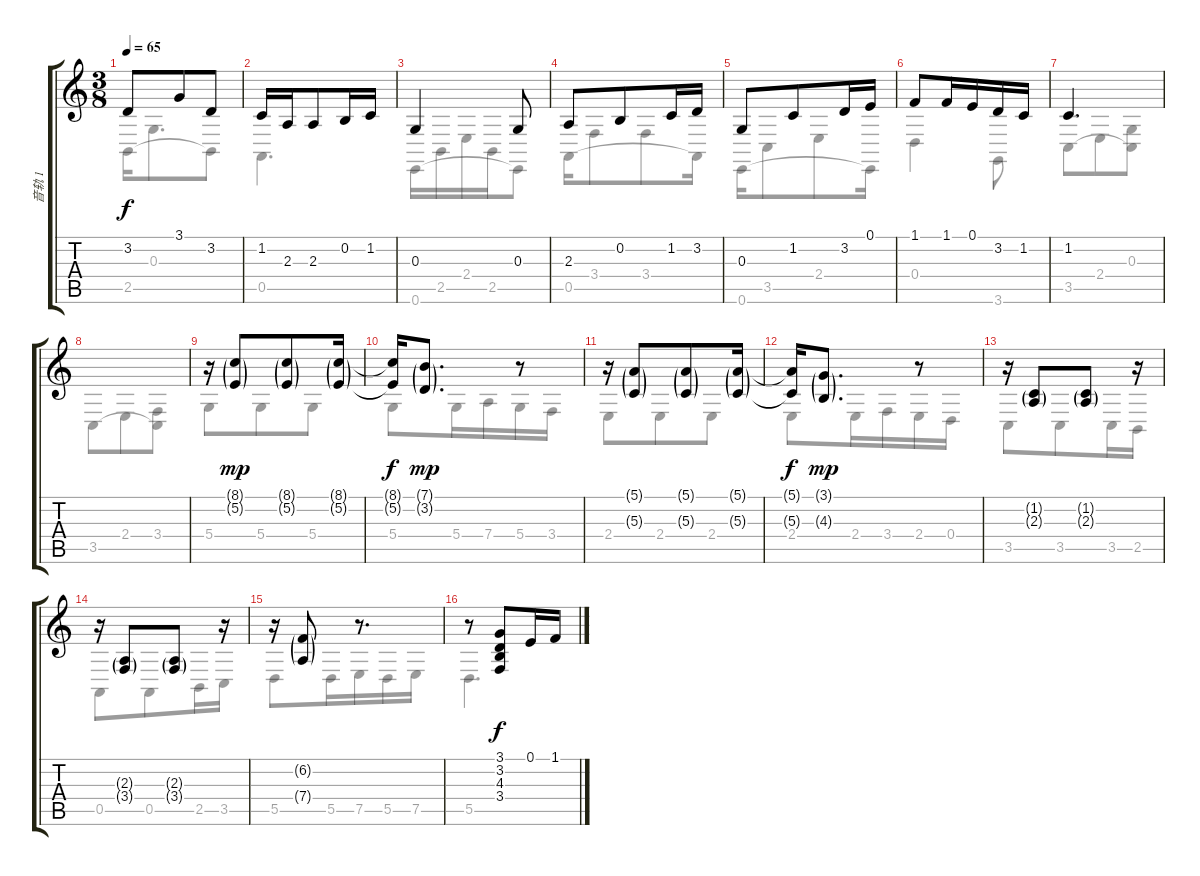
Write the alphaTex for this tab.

\track ("音轨 1" "音轨 1") {instrument vibraphone}
\staff {score tabs}
\tuning (E4 B3 G3 D3 A2 E2) {hide}
\voice
\ts (3 8)
\tempo 65
\clef g2
\ks c
3.2.8{dy f} 3.1.8 3.2.8 |
1.2.16 2.3.16 2.3.8 0.2.16 1.2.16 |
0.3.4 0.3.8 |
2.3.8 0.2.8 1.2.16 3.2.16 |
0.3.8 1.2.8 3.2.16 0.1.16 |
1.1.8 1.1.16 0.1.16 3.2.16 1.2.16 |
1.2.4{d} |
|
r.16 (8.1{g} 5.2{g}).8{dy mp} (8.1{g} 5.2{g}).8 (8.1{g} 5.2{g}).16 |
(8.1{t} 5.2{t}).16{dy f} (7.1{g} 3.2{g}).8{d dy mp} r.8 |
r.16 (5.1{g} 5.3{g}).8 (5.1{g} 5.3{g}).8 (5.1{g} 5.3{g}).16 |
(5.1{t} 5.3{t}).16{dy f} (3.1{g} 4.3{g}).8{d dy mp} r.8 |
r.16 (1.2{g} 2.3{g}).8 (1.2{g} 2.3{g}).8 r.16 |
r.16 (2.3{g} 3.4{g}).8 (2.3{g} 3.4{g}).8 r.16 |
r.16 (6.2{g} 7.4{g}).8 r.8{d} |
r.8 (3.1 3.2 4.3 3.4).8{dy f} 0.1.16 1.1.16
\voice
\clef g2
\ottava regular
\simile none
\ks c
2.5.16{dy f} 0.3.8{d} 2.5{t}.8 |
0.5.4{d} |
0.6.16 2.5.16 2.4.16 2.5.16 0.6{t}.8 |
0.5.16 3.4.8 3.4.8 0.5{t}.16 |
0.6.16 3.5.8 2.4.8 0.6{t}.16 |
0.4.4 3.6.8 |
3.5.8 2.4.8 (0.3 3.5{t}).8 |
3.5.8 2.4.8 (3.4 3.5{t}).8 |
5.4.8 5.4.8 5.4.8 |
5.4.8 5.4.16 7.4.16 5.4.16 3.4.16 |
2.4.8 2.4.8 2.4.8 |
2.4.8 2.4.16 3.4.16 2.4.16 0.4.16 |
3.5.8 3.5.8 3.5.16 2.5.16 |
0.5.8 0.5.8 2.5.16 3.5.16 |
5.5.8 5.5.16 7.5.16 5.5.16 7.5.16 |
5.5.4{d}
